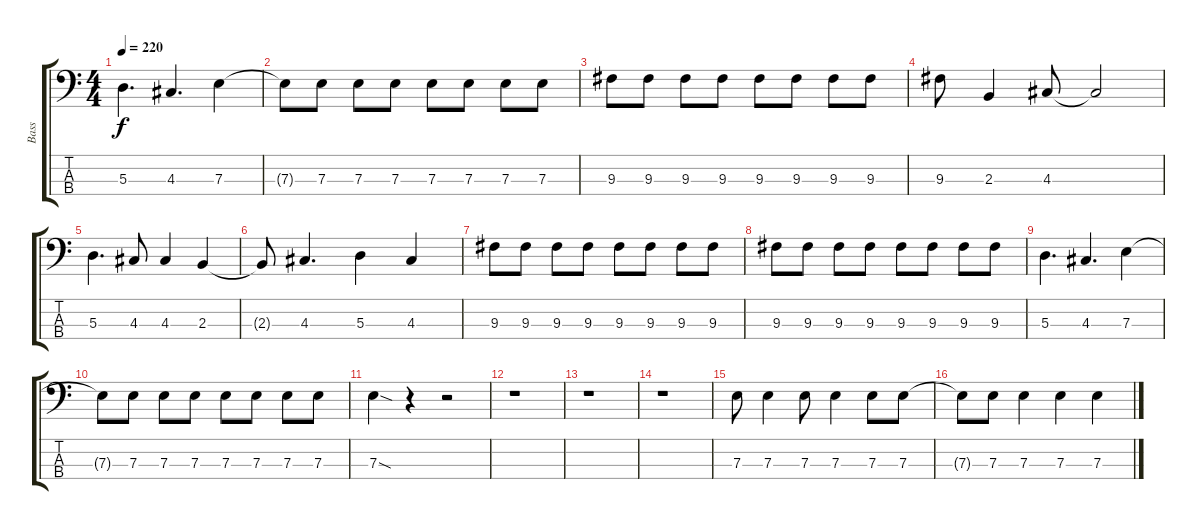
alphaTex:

\track ("Bass" "Bass") {instrument electricbassfinger}
\staff {score tabs}
\tuning (G2 D2 A1 E1) {hide}
\ts (4 4)
\tempo 220
\clef f4
\ks c
5.3.4{d dy f} 4.3.4{d} 7.3.4 |
7.3{t}.8 7.3.8 7.3.8 7.3.8 7.3.8 7.3.8 7.3.8 7.3.8 |
9.3.8 9.3.8 9.3.8 9.3.8 9.3.8 9.3.8 9.3.8 9.3.8 |
9.3.8 2.3.4 4.3.8 4.3{t}.2 |
5.3.4{d} 4.3.8 4.3.4 2.3.4 |
2.3{t}.8 4.3.4{d} 5.3.4 4.3.4 |
9.3.8 9.3.8 9.3.8 9.3.8 9.3.8 9.3.8 9.3.8 9.3.8 |
9.3.8 9.3.8 9.3.8 9.3.8 9.3.8 9.3.8 9.3.8 9.3.8 |
5.3.4{d} 4.3.4{d} 7.3.4 |
7.3{t}.8 7.3.8 7.3.8 7.3.8 7.3.8 7.3.8 7.3.8 7.3.8 |
7.3{sod}.4 r.4 r.2 |
r.1 |
r.1 |
r.1 |
7.3.8 7.3.4 7.3.8 7.3.4 7.3.8 7.3.8 |
7.3{t}.8 7.3.8 7.3.4 7.3.4 7.3.4
